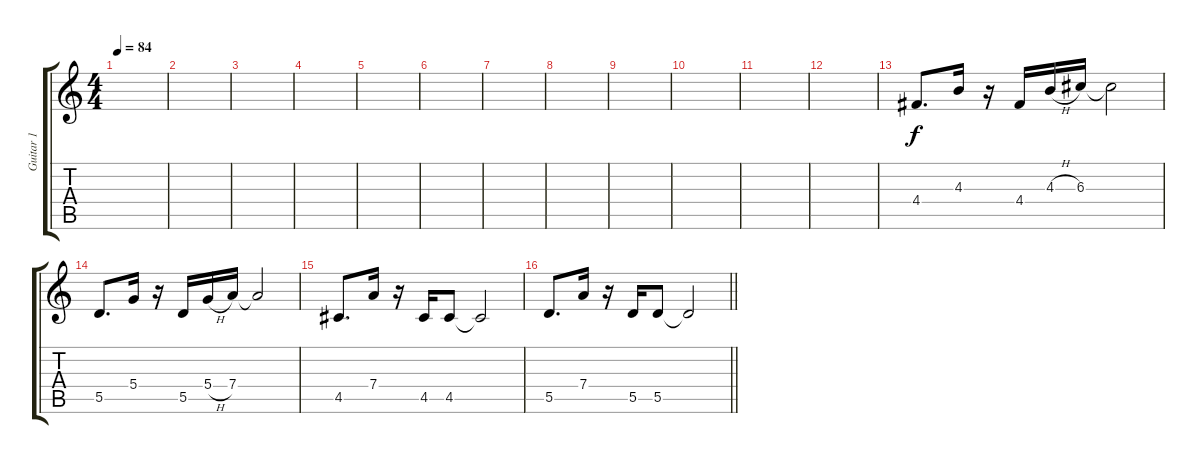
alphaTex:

\track ("Guitar 1" "Guitar 1") {instrument electricguitarclean}
\staff {score tabs}
\tuning (E4 B3 G3 D3 A2 D2) {hide}
\ts (4 4)
\tempo 84
\clef g2
\ks c
|
|
|
|
|
|
|
|
|
|
|
|
4.4.8{d} 4.3.16 r.16 4.4.16 4.3{h}.16 6.3.16 6.3{t}.2 |
5.5.8{d} 5.4.16 r.16 5.5.16 5.4{h}.16 7.4.16 7.4{t}.2 |
4.5.8{d} 7.4.16 r.16 4.5.16 4.5.8 4.5{t}.2 |
\barLineRight lightlight
5.5.8{d} 7.4.16 r.16 5.5.16 5.5.8 5.5{t}.2
